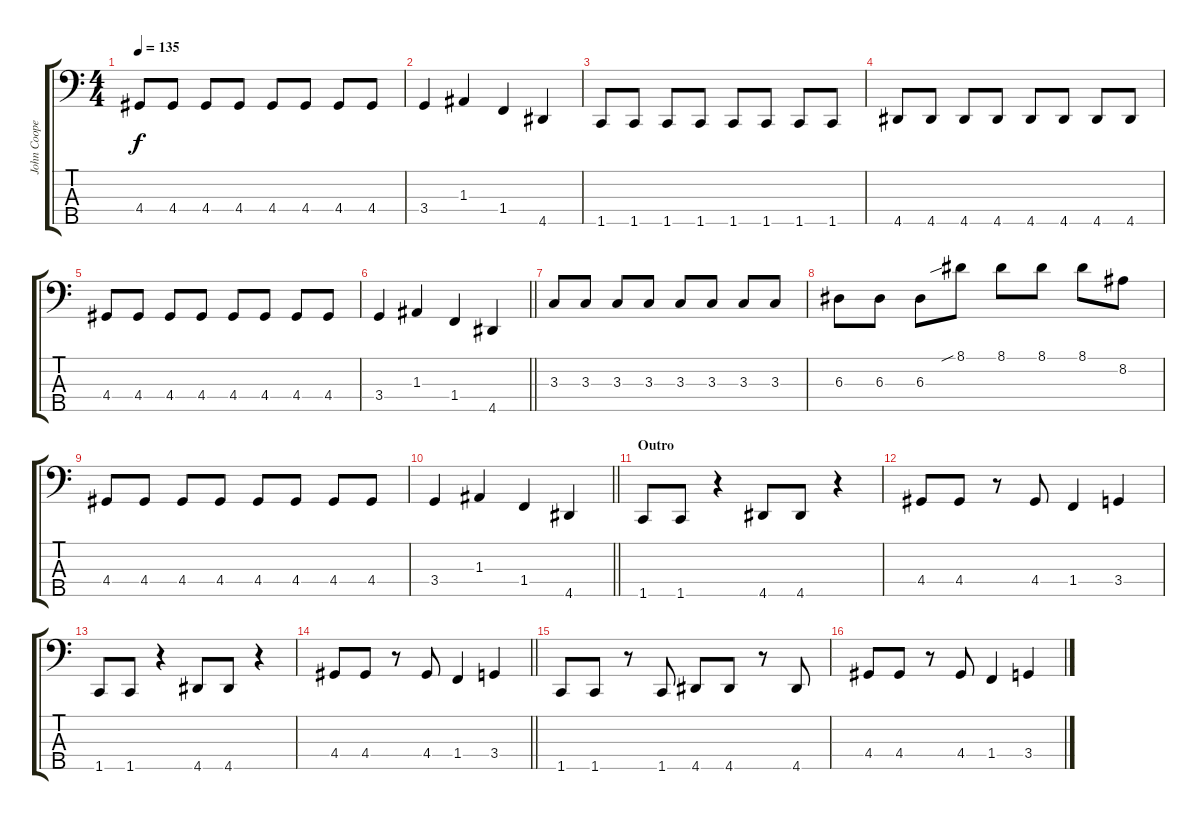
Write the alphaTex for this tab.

\track ("John Cooper (5-String)" "John Coope") {instrument electricbassfinger}
\staff {score tabs}
\tuning (G2 D2 A1 E1 B0) {hide}
\ts (4 4)
\tempo 135
\clef f4
\ks c
4.4.8{dy f} 4.4.8 4.4.8 4.4.8 4.4.8 4.4.8 4.4.8 4.4.8 |
3.4.4 1.3.4 1.4.4 4.5.4 |
1.5.8 1.5.8 1.5.8 1.5.8 1.5.8 1.5.8 1.5.8 1.5.8 |
4.5.8 4.5.8 4.5.8 4.5.8 4.5.8 4.5.8 4.5.8 4.5.8 |
4.4.8 4.4.8 4.4.8 4.4.8 4.4.8 4.4.8 4.4.8 4.4.8 |
\barLineRight lightlight
3.4.4 1.3.4 1.4.4 4.5.4 |
3.3.8 3.3.8 3.3.8 3.3.8 3.3.8 3.3.8 3.3.8 3.3.8 |
6.3.8 6.3.8 6.3.8 8.1{sib}.8 8.1.8 8.1.8 8.1.8 8.2.8 |
4.4.8 4.4.8 4.4.8 4.4.8 4.4.8 4.4.8 4.4.8 4.4.8 |
\barLineRight lightlight
3.4.4 1.3.4 1.4.4 4.5.4 |
\section ("" "Outro")
1.5.8 1.5.8 r.4 4.5.8 4.5.8 r.4 |
4.4.8 4.4.8 r.8 4.4.8 1.4.4 3.4.4 |
1.5.8 1.5.8 r.4 4.5.8 4.5.8 r.4 |
\barLineRight lightlight
4.4.8 4.4.8 r.8 4.4.8 1.4.4 3.4.4 |
1.5.8 1.5.8 r.8 1.5.8 4.5.8 4.5.8 r.8 4.5.8 |
4.4.8 4.4.8 r.8 4.4.8 1.4.4 3.4.4
